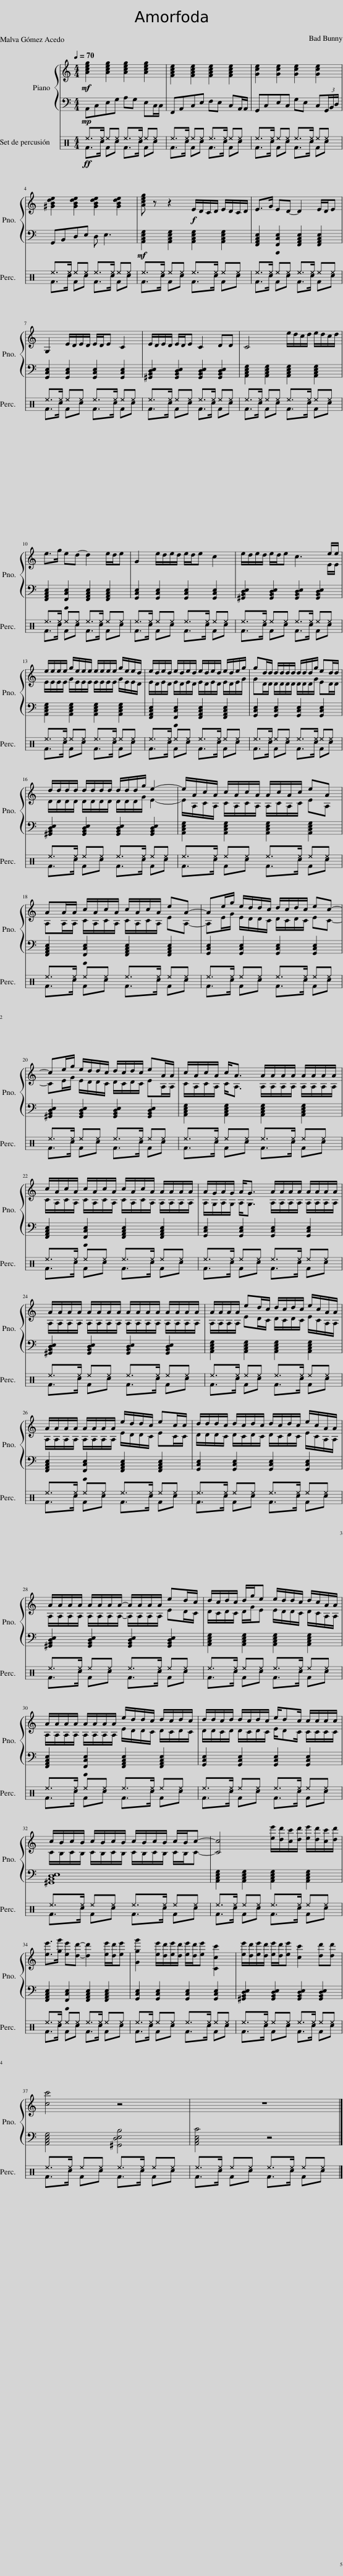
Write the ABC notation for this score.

X:1
%%score { ( 1 3 ) | 2 } ( 4 5 )
L:1/8
Q:1/4=70
M:4/4
I:linebreak $
K:C
V:1 treble
V:3 treble
V:2 bass
V:4 perc
K:none
V:5 perc
K:none
V:1
!mf! [Aceg]2 [Aceg]2 [Aceg]2 [Aceg]2 | [FAce]2 [FAce]2 [FAce]2 [FAce]2 | [Gce]2 [Gce]2 [Gce]2 [Gce]2 |$ [^GBde]2 [GBde]2 [GBde]2 [GBde]2 | [Aceg] z z2!f! E/D/C/D/ E/D/C/D/ | %5
 E>G ED- D2 E/D/E |$ G,2 E/D/E/D/ E/D/E C2 | E/D/E/D/ E/D/E C2 DD | C4 e/d/c/d/ e/d/c/d/ |$ e>g ed- d2 e/d/e | %10
 G2 e/d/e/d/ e/d/e c2 | e/d/e/d/ e/d/e c3 e/e/ |$ e/e/e/e/ g/e/e/e/ e/e/e/e/ g/e/e/d/ | e/d/e/d/ e/d/e/d/ e/d/e/d/ e/d/e/g/ | gd/d/ d/d/d/d/ d/d/d/g/ ed/d/ |$ %15
 d/d/d/d/ d/d/d/d/ d/d/d/g/ e2- | e/A/c/A/ c/A/c/A/ A/c/A/c/ eA |$ AA/A/ c/A/c/A/ c/A/c/A/ eA- | Ae/g/ e/d/d/c/ d/c/d/c/ ec- |$ ce/g/ e/d/d/c/ d/c/d/c/ eA/A/ | %20
 c/A/c/A/ c<A A/A/A/A/ A/A/A/A/ |$ c/A/c/A/ c/A/c/A/ c/A/c/A/ A/A/A/A/ | A/G/A/G/ A<G A/A/A/A/ A/A/A/A/ |$ A/A/A/A/ A/A/A/A/ A/A/A/A/ A/A/A/A/ | A/A/A/A/ ed/c/ d/c/d/c/ e/c/A/A/ |$ %25
 A/A/A/A/ A/A/A/A/ e/d/d/c/ ec/c/ | d/d/d/c/ d/c/d/c/ d/c/d/c/ e/c/A/A/ |$ A/A/A/A/ A/A/A/A/- A/A/A/A/ ed/c/ | d/c/d/c/ d/g/e e/d/d/c/ d/c/A/A/ |$ A/A/A/A/ A/A/A/A/ e/d/d/c/ d/c/d/c/ | %30
 d/d/c/d/ d/c/d/c/ e/dc/ c/c/c/c/ |$ c/B/c/B/ c/B/c/B/ c/B/c/B/ c/B/c- | [Cc]4 [ee']/[dd']/[cc']/[dd']/ [ee']/[dd']/[cc']/[dd']/ |$ [ee']>[gg'] [ee'][dd']- [dd']2 [ee']/[dd']/[ee'] | [Ggg']2 [ee']/[dd']/[ee']/[dd']/ [ee']/[dd']/[ee'] [Ccc']2 | %35
 [ee']/[dd']/[ee']/[dd']/ [ee']/[dd']/[ee'] [cc']2 [dd'][dd'] |$ [cc']4 z4 | z8 |] %38
V:2
!mp! A,,C,E,G, A,G, E,C,/C,/ | F,,A,,C,E, F,E, C,A,,/A,,/ | G,,C,E,C, G,E, C,(3G,,/B,,/D,/ |$ G,,B,,D,E, D, E,3 |!mf! [A,,C,E,G,]2 [A,,C,E,G,]2 [A,,C,E,G,]2 [A,,C,E,G,]2 | %5
 [F,,A,,C,E,]2 [F,,A,,C,E,]2 [F,,A,,C,E,]2 [F,,A,,C,E,]2 |$ [G,,C,E,]2 [G,,C,E,]2 [G,,C,E,]2 [G,,C,E,]2 | [^G,,B,,D,E,]2 [G,,B,,D,E,]2 [G,,B,,D,E,]2 [G,,B,,D,E,]2 | [A,,C,E,G,]2 [A,,C,E,G,]2 [A,,C,E,G,]2 [A,,C,E,G,]2 |$ [F,,A,,C,E,]2 [F,,A,,C,E,]2 [F,,A,,C,E,]2 [F,,A,,C,E,]2 | %10
 [G,,C,E,]2 [G,,C,E,]2 [G,,C,E,]2 [G,,C,E,]2 | [^G,,B,,D,E,]2 [G,,B,,D,E,]2 [G,,B,,D,E,]2 [G,,B,,D,E,]2 |$ [A,,C,E,G,]2 [A,,C,E,G,]2 [A,,C,E,G,]2 [A,,C,E,G,]2 | [F,,A,,C,E,]2 [F,,A,,C,E,]2 [F,,A,,C,E,]2 [F,,A,,C,E,]2 | [G,,C,E,]2 [G,,C,E,]2 [G,,C,E,]2 [G,,C,E,]2 |$ %15
 [^G,,B,,D,E,]2 [G,,B,,D,E,]2 [G,,B,,D,E,]2 [G,,B,,D,E,]2 | [A,,C,E,G,]2 [A,,C,E,G,]2 [A,,C,E,G,]2 [A,,C,E,G,]2 |$ [F,,A,,C,E,]2 [F,,A,,C,E,]2 [F,,A,,C,E,]2 [F,,A,,C,E,]2 | [G,,C,E,]2 [G,,C,E,]2 [G,,C,E,]2 [G,,C,E,]2 |$ [^G,,B,,D,E,]2 [G,,B,,D,E,]2 [G,,B,,D,E,]2 [G,,B,,D,E,]2 | %20
 [A,,C,E,G,]2 [A,,C,E,G,]2 [A,,C,E,G,]2 [A,,C,E,G,]2 |$ [F,,A,,C,E,]2 [F,,A,,C,E,]2 [F,,A,,C,E,]2 [F,,A,,C,E,]2 | [G,,C,E,]2 [G,,C,E,]2 [G,,C,E,]2 [G,,C,E,]2 |$ [^G,,B,,D,E,]2 [G,,B,,D,E,]2 [G,,B,,D,E,]2 [G,,B,,D,E,]2 | [A,,C,E,G,]2 [A,,C,E,G,]2 [A,,C,E,G,]2 [A,,C,E,G,]2 |$ %25
 [F,,A,,C,E,]2 [F,,A,,C,E,]2 [F,,A,,C,E,]2 [F,,A,,C,E,]2 | [G,,C,E,]2 [G,,C,E,]2 [G,,C,E,]2 [G,,C,E,]2 |$ [^G,,B,,D,E,]2 [G,,B,,D,E,]2 [G,,B,,D,E,]2 [G,,B,,D,E,]2 | [A,,C,E,G,]2 [A,,C,E,G,]2 [A,,C,E,G,]2 [A,,C,E,G,]2 |$ [F,,A,,C,E,]2 [F,,A,,C,E,]2 [F,,A,,C,E,]2 [F,,A,,C,E,]2 | %30
 [G,,C,E,]2 [G,,C,E,]2 [G,,C,E,]2 [G,,C,E,]2 |$ [^G,,B,,D,E,]8 | [A,,C,E,G,]2 [A,,C,E,G,]2 [A,,C,E,G,]2 [A,,C,E,G,]2 |$ [F,,A,,C,E,]2 [F,,A,,C,E,]2 [F,,A,,C,E,]2 [F,,A,,C,E,]2 | [G,,C,E,]2 [G,,C,E,]2 [G,,C,E,]2 [G,,C,E,]2 | %35
 [^G,,B,,D,E,]2 [G,,B,,D,E,]2 [G,,B,,D,E,]2 [G,,B,,D,E,]2 |$ [A,,C,E,G,]4 [^G,,D,E,B,]4 | [A,,C,E,C]4 z4 |] %38
V:3
 x8 | x8 | x8 |$ x8 | x8 | %5
 x8 |$ x8 | x8 | x8 |$ x8 | %10
 x8 | x7 E/E/ |$ E/E/E/E/ G/E/E/E/ E/E/E/E/ G/E/E/D/ | E/D/E/D/ E/D/E/D/ E/D/E/D/ E/D/E/G/ | GD/D/ D/D/D/D/ D/D/D/G/ ED/D/ |$ %15
 D/D/D/D/ D/D/D/D/ D/D/D/G/ E2- | E/A,/C/A,/ C/A,/C/A,/ A,/C/A,/C/ EA, |$ A,A,/A,/ C/A,/C/A,/ C/A,/C/A,/ EA,- | A,E/G/ E/D/D/C/ D/C/D/C/ EC- |$ CE/G/ E/D/D/C/ D/C/D/C/ EA,/A,/ | %20
 C/A,/C/A,/ C<A, A,/A,/A,/A,/ A,/A,/A,/A,/ |$ C/A,/C/A,/ C/A,/C/A,/ C/A,/C/A,/ A,/A,/A,/A,/ | A,/G,/A,/G,/ A,<G, A,/A,/A,/A,/ A,/A,/A,/A,/ |$ A,/A,/A,/A,/ A,/A,/A,/A,/ A,/A,/A,/A,/ A,/A,/A,/A,/ | A,/A,/A,/A,/ ED/C/ D/C/D/C/ E/C/A,/A,/ |$ %25
 A,/A,/A,/A,/ A,/A,/A,/A,/ E/D/D/C/ EC/C/ | D/D/D/C/ D/C/D/C/ D/C/D/C/ E/C/A,/A,/ |$ A,/A,/A,/A,/ A,/A,/A,/A,/- A,/A,/A,/A,/ ED/C/ | D/C/D/C/ D/G/E E/D/D/C/ D/C/A,/A,/ |$ A,/A,/A,/A,/ A,/A,/A,/A,/ E/D/D/C/ D/C/D/C/ | %30
 D/D/C/D/ D/C/D/C/ E/DC/ C/C/C/C/ |$ C/B,/C/B,/ C/B,/C/B,/ C/B,/C/B,/ C/B,/C- | x8 |$ x8 | x8 | %35
 x8 |$ x8 | x8 |] %38
V:4
!ff! ^e>^e ^e^e ^e>^e ^e^e | ^e>^e ^e^e ^e>^e ^e^e | ^e>^e ^e^e ^e>^e ^e^e |$ ^e>^e ^e^e ^e>^e ^e^e | ^e>^e ^e^e ^e>^e ^e^e | %5
 ^e>^e ^e^e ^e>^e ^e^e |$ ^e>^e ^e^e ^e>^e ^e^e | ^e>^e ^e^e ^e>^e ^e^e | ^e>^e ^e^e ^e>^e ^e^e |$ ^e>^e ^e^e ^e>^e ^e^e | %10
 ^e>^e ^e^e ^e>^e ^e^e | ^e>^e ^e^e ^e>^e ^e^e |$ ^e>^e ^e^e ^e>^e ^e^e | ^e>^e ^e^e ^e>^e ^e^e | ^e>^e ^e^e ^e>^e ^e^e |$ %15
 ^e>^e ^e^e ^e>^e ^e^e | ^e>^e ^e^e ^e>^e ^e^e |$ ^e>^e ^e^e ^e>^e ^e^e | ^e>^e ^e^e ^e>^e ^e^e |$ ^e>^e ^e^e ^e>^e ^e^e | %20
 ^e>^e ^e^e ^e>^e ^e^e |$ ^e>^e ^e^e ^e>^e ^e^e | ^e>^e ^e^e ^e>^e ^e^e |$ ^e>^e ^e^e ^e>^e ^e^e | ^e>^e ^e^e ^e>^e ^e^e |$ %25
 ^e>^e ^e^e ^e>^e ^e^e | ^e>^e ^e^e ^e>^e ^e^e |$ ^e>^e ^e^e ^e>^e ^e^e | ^e>^e ^e^e ^e>^e ^e^e |$ ^e>^e ^e^e ^e>^e ^e^e | %30
 ^e>^e ^e^e ^e>^e ^e^e |$ ^e>^e ^e^e ^e>^e ^e^e | ^e>^e ^e^e ^e>^e ^e^e |$ ^e>^e ^e^e ^e>^e ^e^e | ^e>^e ^e^e ^e>^e ^e^e | %35
 ^e>^e ^e^e ^e>^e ^e^e |$ ^e>^e ^e^e ^e>^e ^e^e | ^e>^e ^e^e ^e>^e ^e^e |] %38
V:5
 F>c Fc F>c Fc | F>c Fc F>c Fc | F>c Fc F>c Fc |$ F>c Fc F>c Fc | F>c Fc F>c Fc | %5
 F>c Fc F>c Fc |$ F>c Fc F>c Fc | F>c Fc F>c Fc | F>c Fc F>c Fc |$ F>c Fc F>c Fc | %10
 F>c Fc F>c Fc | F>c Fc F>c Fc |$ F>c Fc F>c Fc | F>c Fc F>c Fc | F>c Fc F>c Fc |$ %15
 F>c Fc F>c Fc | F>c Fc F>c Fc |$ F>c Fc F>c Fc | F>c Fc F>c Fc |$ F>c Fc F>c Fc | %20
 F>c Fc F>c Fc |$ F>c Fc F>c Fc | F>c Fc F>c Fc |$ F>c Fc F>c Fc | F>c Fc F>c Fc |$ %25
 F>c Fc F>c Fc | F>c Fc F>c Fc |$ F>c Fc F>c Fc | F>c Fc F>c Fc |$ F>c Fc F>c Fc | %30
 F>c Fc F>c Fc |$ F>c Fc F>c Fc | F>c Fc F>c Fc |$ F>c Fc F>c Fc | F>c Fc F>c Fc | %35
 F>c Fc F>c Fc |$ F>c Fc F>c Fc | F>c Fc F>c Fc |] %38
